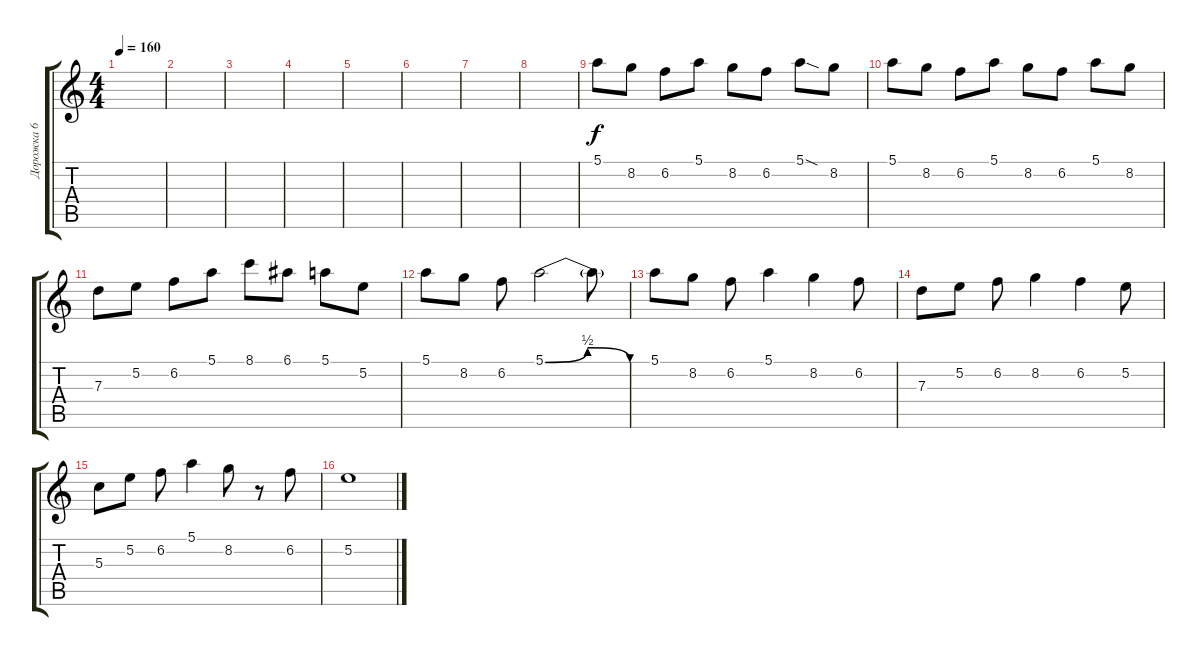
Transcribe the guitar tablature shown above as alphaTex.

\track ("Дорожка 6" "Дорожка 6") {instrument overdrivenguitar}
\staff {score tabs}
\tuning (E4 B3 G3 D3 A2 E2) {hide}
\ts (4 4)
\tempo 160
\clef g2
\ks c
|
|
|
|
|
|
|
|
5.1.8 8.2.8 6.2.8 5.1.8 8.2.8 6.2.8 5.1{sod}.8 8.2.8 |
5.1.8 8.2.8 6.2.8 5.1.8 8.2.8 6.2.8 5.1.8 8.2.8 |
7.3.8 5.2.8 6.2.8 5.1.8 8.1.8 6.1.8 5.1.8 5.2.8 |
5.1.8 8.2.8 6.2.8 5.1{be (bendrelease 0 0 15 2 45 2 60 0)}.2 5.1{t}.8 |
5.1.8 8.2.8 6.2.8 5.1.4 8.2.4 6.2.8 |
7.3.8 5.2.8 6.2.8 8.2.4 6.2.4 5.2.8 |
5.3.8 5.2.8 6.2.8 5.1.4 8.2.8 r.8 6.2.8 |
5.2.1
